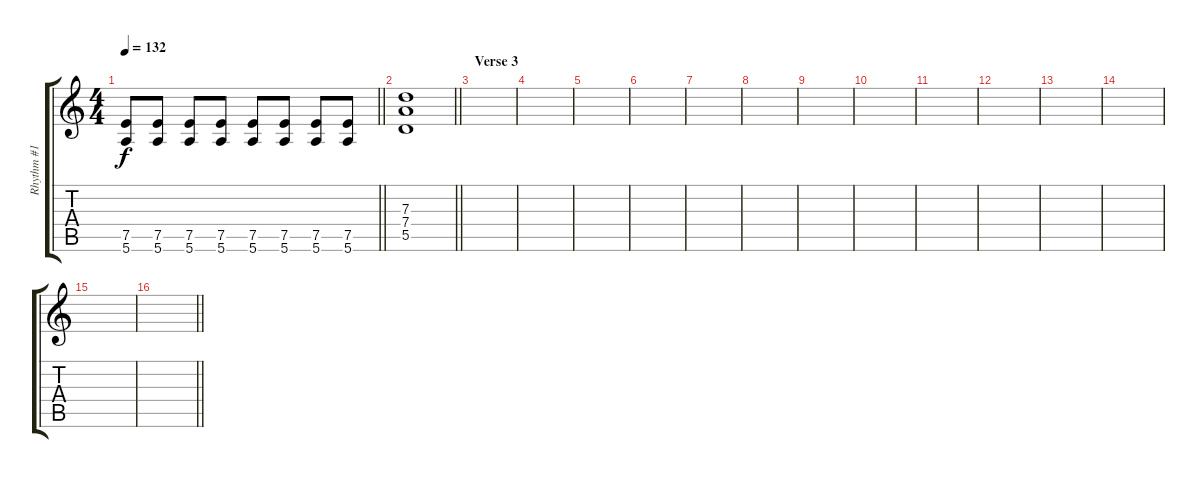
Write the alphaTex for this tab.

\track ("Rhythm #1" "Rhythm #1") {instrument overdrivenguitar}
\staff {score tabs}
\tuning (E4 B3 G3 D3 A2 E2) {hide}
\ts (4 4)
\tempo 132
\clef g2
\barLineRight lightlight
\ks c
(7.5 5.6).8{dy f} (7.5 5.6).8 (7.5 5.6).8 (7.5 5.6).8 (7.5 5.6).8 (7.5 5.6).8 (7.5 5.6).8 (7.5 5.6).8 |
\barLineRight lightlight
(7.3 7.4 5.5).1 |
\section ("" "Verse 3")
|
|
|
|
|
|
|
|
|
|
|
|
|
\barLineRight lightlight
